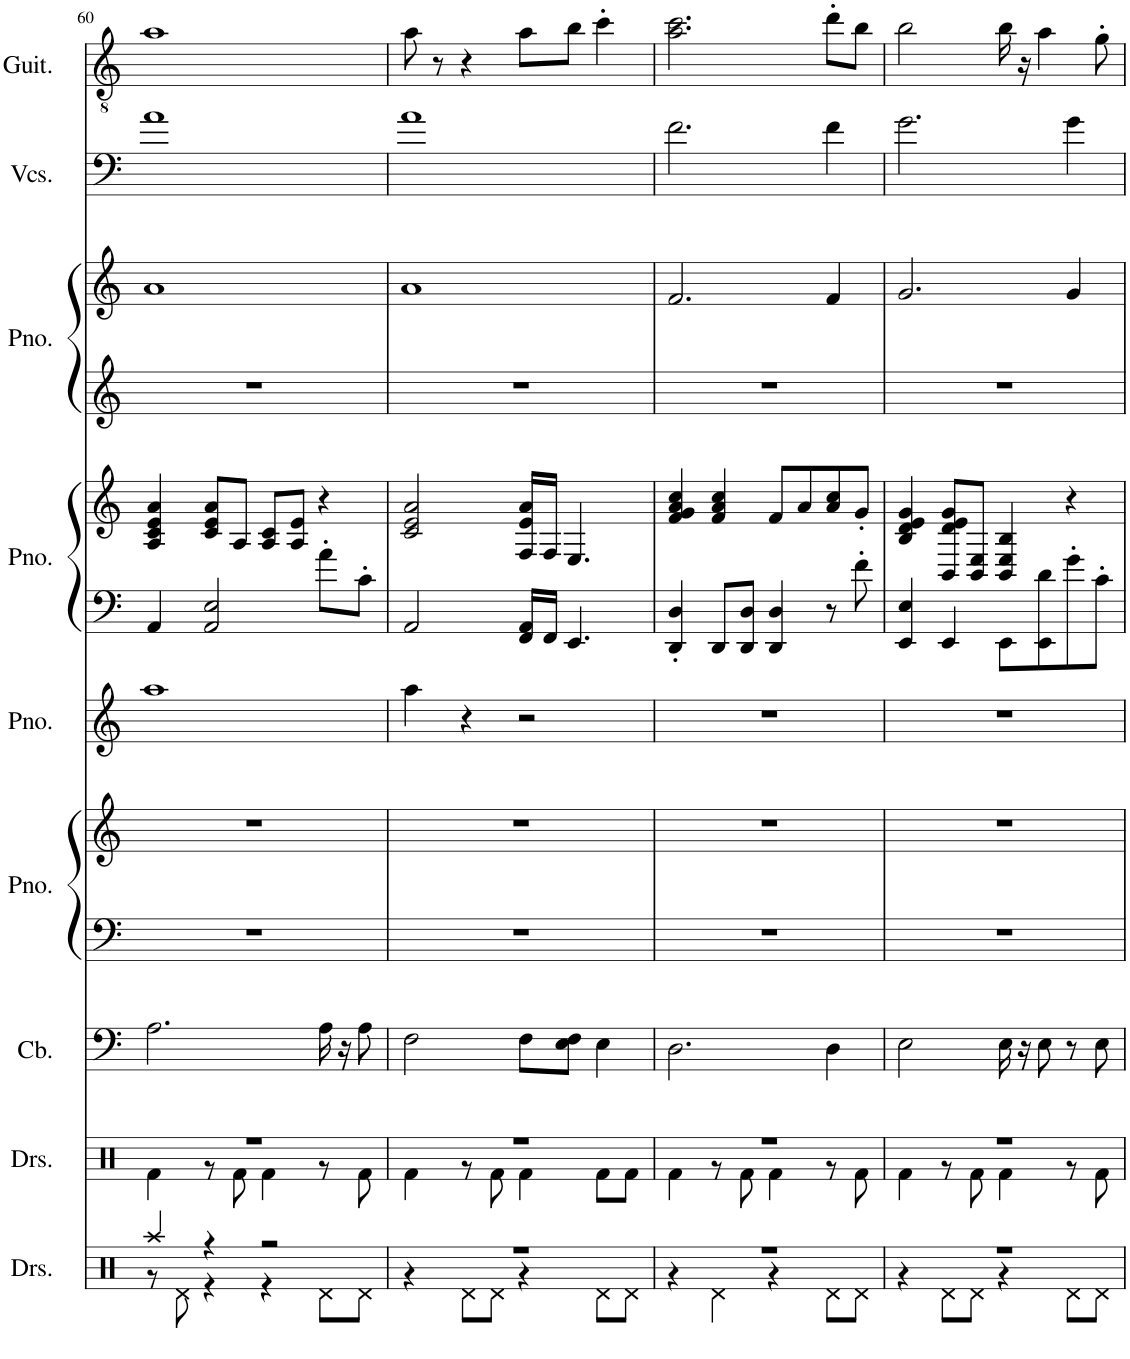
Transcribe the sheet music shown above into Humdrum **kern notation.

**kern	**kern	**kern	**kern	**kern	**kern	**kern	**kern	**kern	**kern	**kern	**kern
*part9	*part8	*part7	*part6	*part6	*part5	*part4	*part4	*part3	*part3	*part2	*part1
*staff12	*staff11	*staff10	*staff9	*staff8	*staff7	*staff6	*staff5	*staff4	*staff3	*staff2	*staff1
*I"Drumset	*I"Drumset	*I"Contrabass	*I"Piano	*	*I"Piano	*I"Piano	*	*I"Piano	*	*I"Violoncellos	*I"Classical Guitar
*I'Drs.	*I'Drs.	*I'Cb.	*I'Pno.	*	*I'Pno.	*I'Pno.	*	*I'Pno.	*	*I'Vcs.	*I'Guit.
!!LO:PB:g=z
*clefX	*clefX	*clefF4	*clefF4	*clefG2	*clefG2	*clefF4	*clefG2	*clefG2	*clefG2	*clefF4	*clefGv2
*	*	*Trd7c12	*	*	*	*	*	*	*	*	*
*k[]	*k[]	*k[]	*k[]	*k[]	*k[]	*k[]	*k[]	*k[]	*k[]	*k[]	*k[]
*M4/4	*M4/4	*M4/4	*M4/4	*M4/4	*M4/4	*M4/4	*M4/4	*M4/4	*M4/4	*M4/4	*M4/4
=60	=60	=60	=60	=60	=60	=60	=60	=60	=60	=60	=60
*^	*^	*	*	*	*	*	*	*	*	*	*
4Raa/	8r	1r	4Rf\	2.A\	1r	1r	1aa	4AA/	4A/ 4c/ 4e/ 4a/	1r	1a	1a	1a
.	8Rd\	.	.	.	.	.	.	.	.	.	.	.	.
4r	4r	.	8r	.	.	.	.	2AA/ 2E/	8c/ 8e/ 8a/L	.	.	.	.
.	.	.	8Rf\	.	.	.	.	.	8A/J	.	.	.	.
2r	4r	.	4Rf\	.	.	.	.	.	8A/ 8c/L	.	.	.	.
.	.	.	.	.	.	.	.	.	8A/ 8e/J	.	.	.	.
.	8Rd\L	.	8r	16A\	.	.	.	8a'\L	4r	.	.	.	.
.	.	.	.	16r	.	.	.	.	.	.	.	.	.
.	8Rd\J	.	8Rf\	8A\	.	.	.	8c'\J	.	.	.	.	.
=61	=61	=61	=61	=61	=61	=61	=61	=61	=61	=61	=61	=61	=61
1r	4r	1r	4Rf\	2F\	1r	1r	4aa\	2AA/	2c/ 2e/ 2a/	1r	1a	1a	8a\
.	.	.	.	.	.	.	.	.	.	.	.	.	8r
.	8Rd\L	.	8r	.	.	.	4r	.	.	.	.	.	4r
.	8Rd\J	.	8Rf\	.	.	.	.	.	.	.	.	.	.
.	4r	.	4Rf\	8F\L	.	.	2r	16FF/ 16AA/LL	16F/ 16e/ 16a/LL	.	.	.	8a\L
.	.	.	.	.	.	.	.	16FF/JJ	16F/JJ	.	.	.	.
.	.	.	.	8E\ 8F\J	.	.	.	4.EE/	4.E/	.	.	.	8b\J
.	8Rd\L	.	8Rf\L	4E\	.	.	.	.	.	.	.	.	4cc'\
.	8Rd\J	.	8Rf\J	.	.	.	.	.	.	.	.	.	.
=62	=62	=62	=62	=62	=62	=62	=62	=62	=62	=62	=62	=62	=62
1r	4r	1r	4Rf\	2.D\	1r	1r	1r	4DD/' 4D/'	4f/ 4g/ 4a/ 4cc/	1r	2.f/	2.f\	2.a\ 2.cc\
.	4Rd\	.	8r	.	.	.	.	8DD/L	4f/ 4a/ 4cc/	.	.	.	.
.	.	.	8Rf\	.	.	.	.	8DD/ 8D/J	.	.	.	.	.
.	4r	.	4Rf\	.	.	.	.	4DD/ 4D/	8f/L	.	.	.	.
.	.	.	.	.	.	.	.	.	8a/	.	.	.	.
.	8Rd\L	.	8r	4D\	.	.	.	8r	8a/ 8cc/	.	4f/	4f\	8dd'\L
.	8Rd\J	.	8Rf\	.	.	.	.	8f'\	8g'/J	.	.	.	8b\J
=63	=63	=63	=63	=63	=63	=63	=63	=63	=63	=63	=63	=63	=63
1r	4r	1r	4Rf\	2E\	1r	1r	1r	4EE/ 4E/	4B/ 4d/ 4e/ 4g/	1r	2.g/	2.g\	2b\
.	8Rd\L	.	8r	.	.	.	.	4EE/	8BB/ 8d/ 8e/ 8g/L	.	.	.	.
.	8Rd\J	.	8Rf\	.	.	.	.	.	8BB/ 8E/J	.	.	.	.
.	4r	.	4Rf\	16E\	.	.	.	8EE\L	4BB/ 4E/ 4B/	.	.	.	16b\
.	.	.	.	16r	.	.	.	.	.	.	.	.	16r
.	.	.	.	8E\	.	.	.	8EE\ 8d\	.	.	.	.	4a\
.	8Rd\L	.	8r	8r	.	.	.	8g'\	4r	.	4g/	4g\	.
.	8Rd\J	.	8Rf\	8E\	.	.	.	8c'\J	.	.	.	.	8g'\
*v	*v	*	*	*	*	*	*	*	*	*	*	*	*
*	*v	*v	*	*	*	*	*	*	*	*	*	*
=	=	=	=	=	=	=	=	=	=	=	=
*-	*-	*-	*-	*-	*-	*-	*-	*-	*-	*-	*-
